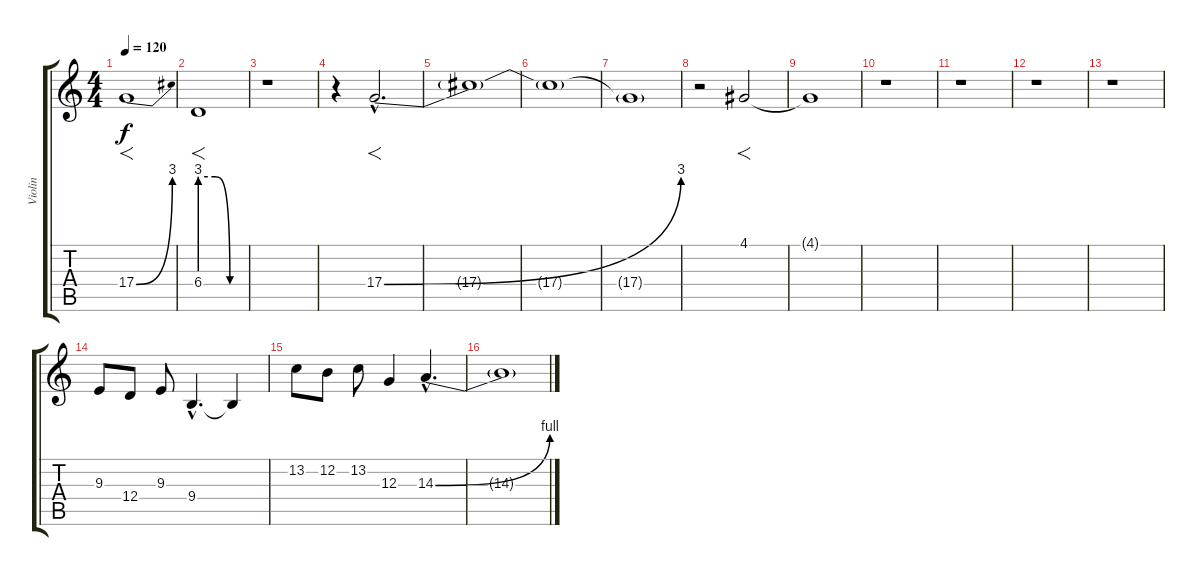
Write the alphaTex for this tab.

\track ("Violin" "Violin") {instrument violin}
\staff {score tabs}
\tuning (E4 B3 G3 D3 A2 E2) {hide}
\ts (4 4)
\tempo 120
\clef g2
\ks c
17.4{be (bend 0 0 60 12)}.1{f dy f instrument violin} |
6.4{be (custom 0 12 20 12 40 0 60 0)}.1{f} |
r.1 |
r.4 17.4{be (bend 0 0 60 12) hac}.2{f d} |
17.4{t}.1 |
17.4{t}.1 |
17.4{t}.1 |
r.2{volume 11} 4.1.2{f} |
4.1{t}.1 |
r.1 |
r.1 |
r.1 |
r.1 |
9.3.8{volume 13} 12.4.8 9.3.8 9.4{hac}.4{d} 9.4{t}.4 |
13.2.8 12.2.8 13.2.8 12.3.4 14.3{be (bend 0 0 60 4) hac}.4{d} |
14.3{t}.1
